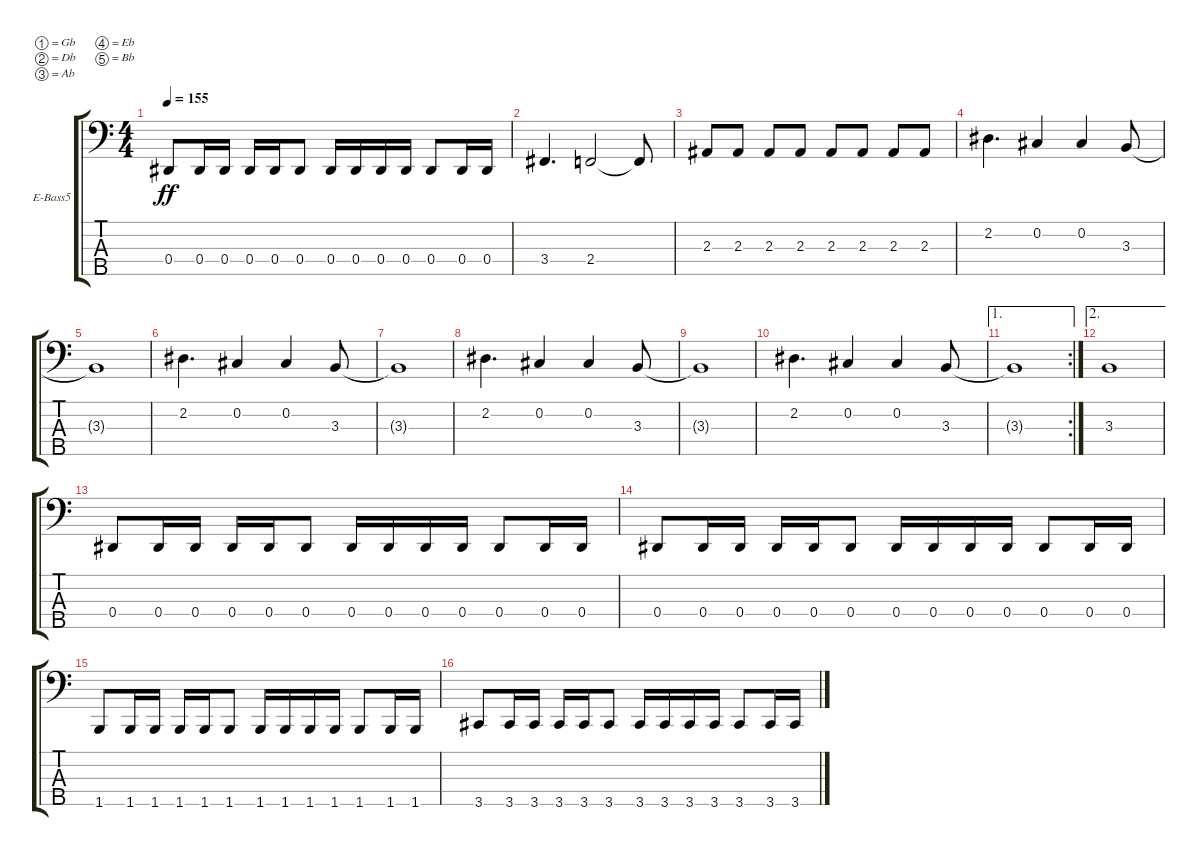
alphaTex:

\defaultSystemsLayout 4
\bracketExtendMode groupsimilarinstruments
\firstSystemTrackNameOrientation horizontal
\otherSystemsTrackNameOrientation horizontal
\track ("Electric Bass" "E-Bass5") {instrument electricbassfinger}
\staff {score tabs}
\tuning (Gb2 Db2 Ab1 Eb1 Bb0)
\ts (4 4)
\tempo 155
\clef f4
\ks c
0.4.8{dy ff} 0.4.16 0.4.16 0.4.16 0.4.16 0.4.8 0.4.16 0.4.16 0.4.16 0.4.16 0.4.8 0.4.16 0.4.16 |
3.4.4{d} 2.4.2 2.4{t}.8 |
2.3.8 2.3.8 2.3.8 2.3.8 2.3.8 2.3.8 2.3.8 2.3.8 |
2.2.4{d} 0.2.4 0.2.4 3.3.8 |
3.3{t}.1 |
2.2.4{d} 0.2.4 0.2.4 3.3.8 |
3.3{t}.1 |
2.2.4{d} 0.2.4 0.2.4 3.3.8 |
3.3{t}.1 |
2.2.4{d} 0.2.4 0.2.4 3.3.8 |
\ae 1
\rc 2
3.3{t}.1 |
\ae 2
3.3.1 |
0.4.8 0.4.16 0.4.16 0.4.16 0.4.16 0.4.8 0.4.16 0.4.16 0.4.16 0.4.16 0.4.8 0.4.16 0.4.16 |
0.4.8 0.4.16 0.4.16 0.4.16 0.4.16 0.4.8 0.4.16 0.4.16 0.4.16 0.4.16 0.4.8 0.4.16 0.4.16 |
1.5.8 1.5.16 1.5.16 1.5.16 1.5.16 1.5.8 1.5.16 1.5.16 1.5.16 1.5.16 1.5.8 1.5.16 1.5.16 |
3.5.8 3.5.16 3.5.16 3.5.16 3.5.16 3.5.8 3.5.16 3.5.16 3.5.16 3.5.16 3.5.8 3.5.16 3.5.16
